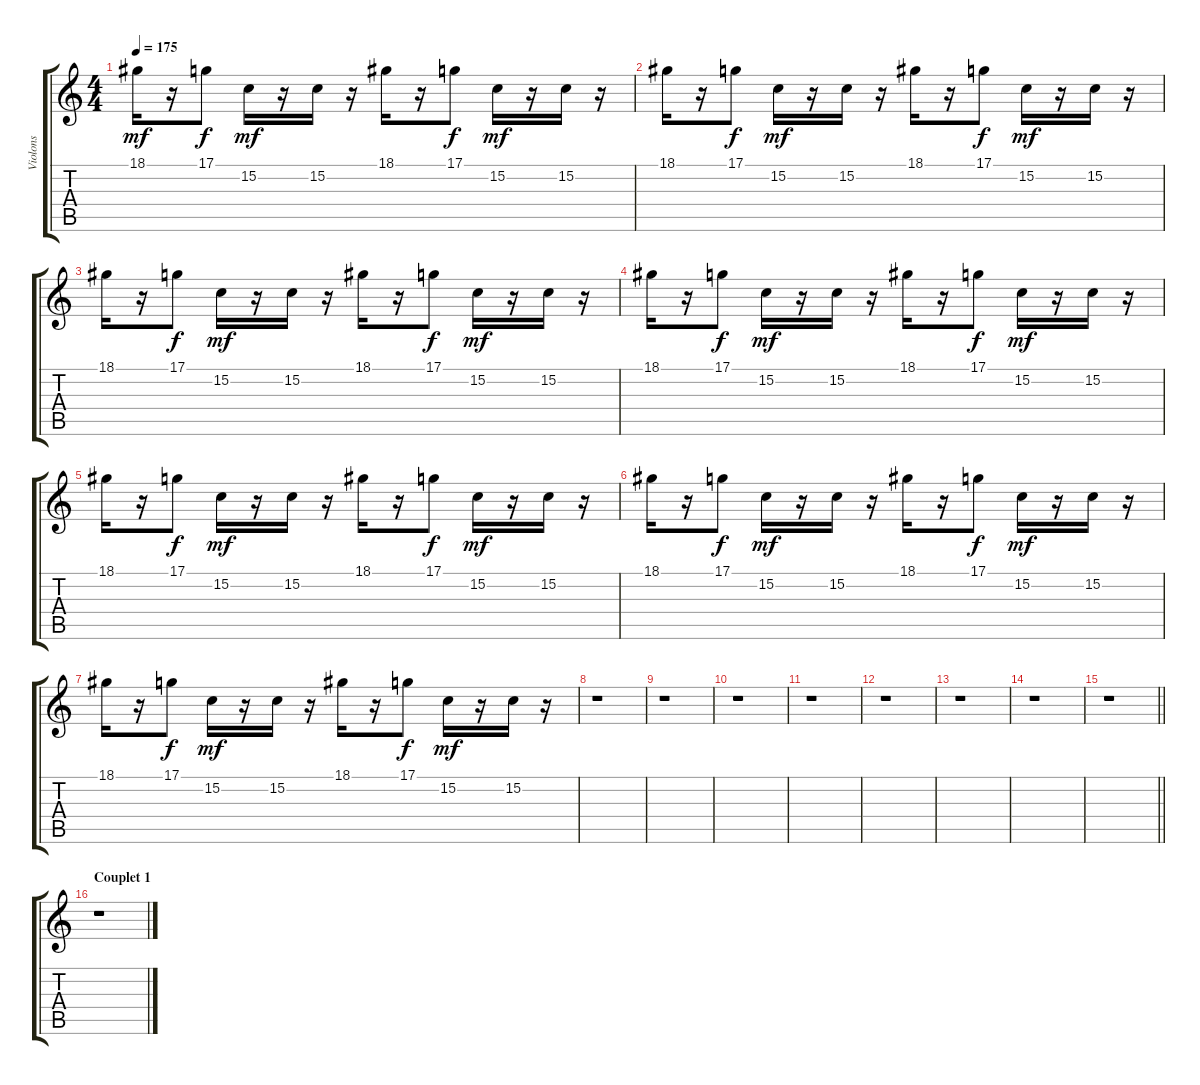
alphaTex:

\track ("Violons" "Violons") {instrument violin}
\staff {score tabs}
\tuning (D4 A3 F3 C3 G2 C2) {hide}
\ts (4 4)
\tempo 175
\clef g2
\ks c
18.1.16{dy mf} r.16 17.1.8{dy f} 15.2.16{dy mf} r.16 15.2.16 r.16 18.1.16 r.16 17.1.8{dy f} 15.2.16{dy mf} r.16 15.2.16 r.16 |
18.1.16 r.16 17.1.8{dy f} 15.2.16{dy mf} r.16 15.2.16 r.16 18.1.16 r.16 17.1.8{dy f} 15.2.16{dy mf} r.16 15.2.16 r.16 |
18.1.16 r.16 17.1.8{dy f} 15.2.16{dy mf} r.16 15.2.16 r.16 18.1.16 r.16 17.1.8{dy f} 15.2.16{dy mf} r.16 15.2.16 r.16 |
18.1.16 r.16 17.1.8{dy f} 15.2.16{dy mf} r.16 15.2.16 r.16 18.1.16 r.16 17.1.8{dy f} 15.2.16{dy mf} r.16 15.2.16 r.16 |
18.1.16 r.16 17.1.8{dy f} 15.2.16{dy mf} r.16 15.2.16 r.16 18.1.16 r.16 17.1.8{dy f} 15.2.16{dy mf} r.16 15.2.16 r.16 |
18.1.16 r.16 17.1.8{dy f} 15.2.16{dy mf} r.16 15.2.16 r.16 18.1.16 r.16 17.1.8{dy f} 15.2.16{dy mf} r.16 15.2.16 r.16 |
18.1.16 r.16 17.1.8{dy f} 15.2.16{dy mf} r.16 15.2.16 r.16 18.1.16 r.16 17.1.8{dy f} 15.2.16{dy mf} r.16 15.2.16 r.16 |
r.1 |
r.1 |
r.1 |
r.1 |
r.1 |
r.1 |
r.1 |
\barLineRight lightlight
r.1 |
\section ("" "Couplet 1")
r.1
